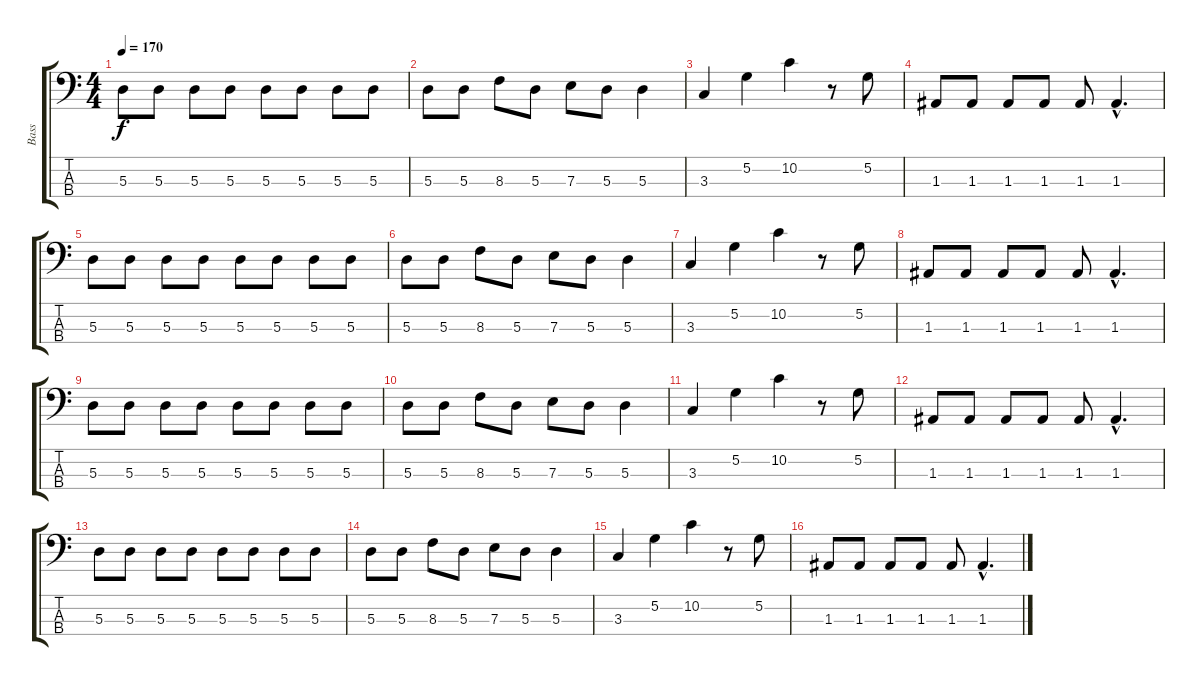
\track ("Bass" "Bass") {instrument electricbasspick}
\staff {score tabs}
\tuning (G2 D2 A1 E1) {hide}
\ts (4 4)
\tempo 170
\clef f4
\ks c
5.3.8{dy f} 5.3.8 5.3.8 5.3.8 5.3.8 5.3.8 5.3.8 5.3.8 |
5.3.8 5.3.8 8.3.8 5.3.8 7.3.8 5.3.8 5.3.4 |
3.3.4 5.2.4 10.2.4 r.8 5.2.8 |
1.3.8 1.3.8 1.3.8 1.3.8 1.3.8 1.3{hac}.4{d} |
5.3.8 5.3.8 5.3.8 5.3.8 5.3.8 5.3.8 5.3.8 5.3.8 |
5.3.8 5.3.8 8.3.8 5.3.8 7.3.8 5.3.8 5.3.4 |
3.3.4 5.2.4 10.2.4 r.8 5.2.8 |
1.3.8 1.3.8 1.3.8 1.3.8 1.3.8 1.3{hac}.4{d} |
5.3.8 5.3.8 5.3.8 5.3.8 5.3.8 5.3.8 5.3.8 5.3.8 |
5.3.8 5.3.8 8.3.8 5.3.8 7.3.8 5.3.8 5.3.4 |
3.3.4 5.2.4 10.2.4 r.8 5.2.8 |
1.3.8 1.3.8 1.3.8 1.3.8 1.3.8 1.3{hac}.4{d} |
5.3.8 5.3.8 5.3.8 5.3.8 5.3.8 5.3.8 5.3.8 5.3.8 |
5.3.8 5.3.8 8.3.8 5.3.8 7.3.8 5.3.8 5.3.4 |
3.3.4 5.2.4 10.2.4 r.8 5.2.8 |
1.3.8 1.3.8 1.3.8 1.3.8 1.3.8 1.3{hac}.4{d}
